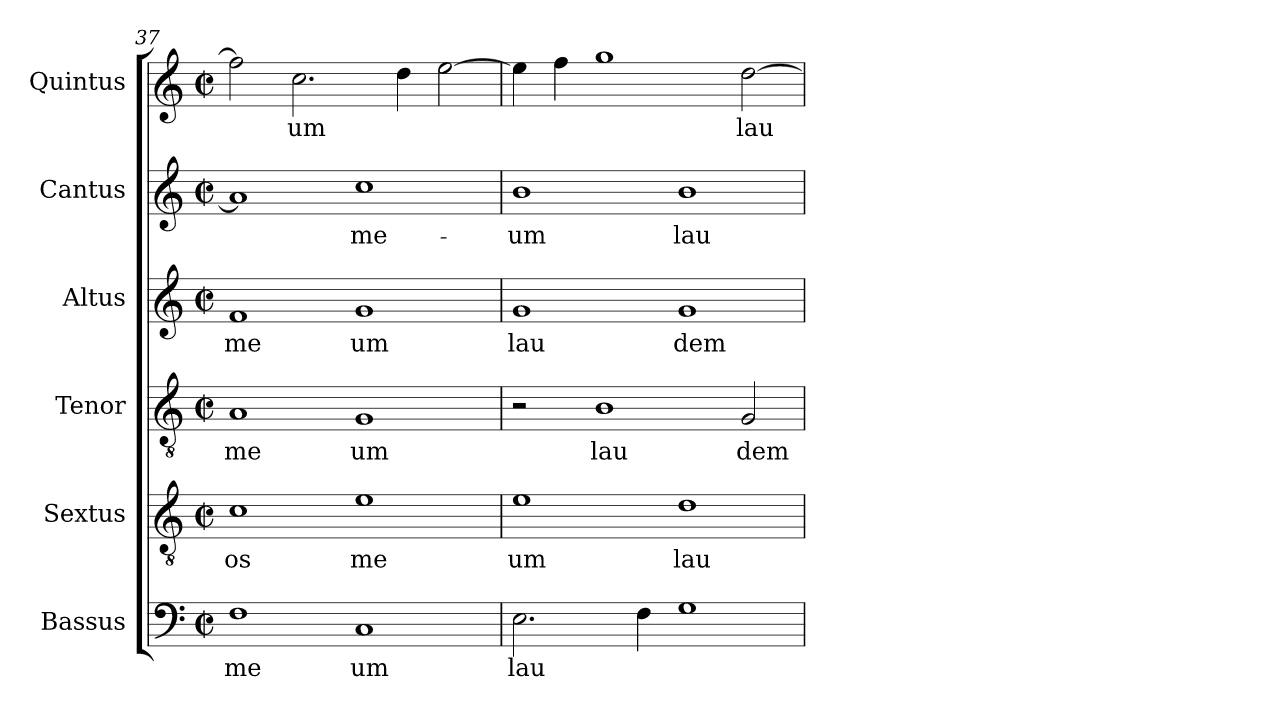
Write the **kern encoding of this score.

**kern	**text	**kern	**text	**kern	**text	**kern	**text	**kern	**text	**kern	**text
*part6	*part6	*part5	*part5	*part4	*part4	*part3	*part3	*part2	*part2	*part1	*part1
*staff6	*staff6	*staff5	*staff5	*staff4	*staff4	*staff3	*staff3	*staff2	*staff2	*staff1	*staff1
*I"Bassus	*	*I"Sextus	*	*I"Tenor	*	*I"Altus	*	*I"Cantus	*	*I"Quintus	*
*clefF4	*	*clefGv2	*	*clefGv2	*	*clefG2	*	*clefG2	*	*clefG2	*
*M2/2	*	*M2/2	*	*M2/2	*	*M2/2	*	*M2/2	*	*M2/2	*
*met(c|)	*	*met(c|)	*	*met(c|)	*	*met(c|)	*	*met(c|)	*	*met(c|)	*
=37	=37	=37	=37	=37	=37	=37	=37	=37	=37	=37	=37
!	!LO:LY:b:cj	!	!LO:LY:b:cj	!	!LO:LY:b:cj	!	!LO:LY:b:cj	!	!	!	!
1F	me	1c	os	1A	me	1f	me	1a]	.	2ff\]	.
!	!	!	!	!	!	!	!	!	!	!	!LO:LY:b
.	.	.	.	.	.	.	.	.	.	2.cc\	-um
!	!LO:LY:b:cj	!	!LO:LY:b:cj	!	!LO:LY:b:cj	!	!LO:LY:b:cj	!	!LO:LY:b:cj	!	!
1C	um	1e	me	1G	um	1g	um	1cc	me-	.	.
.	.	.	.	.	.	.	.	.	.	4dd\	.
.	.	.	.	.	.	.	.	.	.	[>2ee\	.
=38	=38	=38	=38	=38	=38	=38	=38	=38	=38	=38	=38
!	!LO:LY:b	!	!LO:LY:b:cj	!	!	!	!LO:LY:b:cj	!	!LO:LY:b:cj	!	!
2.E\	lau	1e	um	2r	.	1g	lau	1b	-um	4ee\]	.
.	.	.	.	.	.	.	.	.	.	4ff\	.
!	!	!	!	!	!LO:LY:b:cj	!	!	!	!	!	!
.	.	.	.	1B	lau	.	.	.	.	1gg	.
4F\	.	.	.	.	.	.	.	.	.	.	.
!	!	!	!LO:LY:b:cj	!	!	!	!LO:LY:b:cj	!	!LO:LY:b:cj	!	!
1G	.	1d	lau	.	.	1g	dem	1b	lau-	.	.
!	!	!	!	!	!LO:LY:b:cj	!	!	!	!	!	!LO:LY:b
.	.	.	.	2G/	dem	.	.	.	.	[>2dd\	lau-
=	=	=	=	=	=	=	=	=	=	=	=
*-	*-	*-	*-	*-	*-	*-	*-	*-	*-	*-	*-
